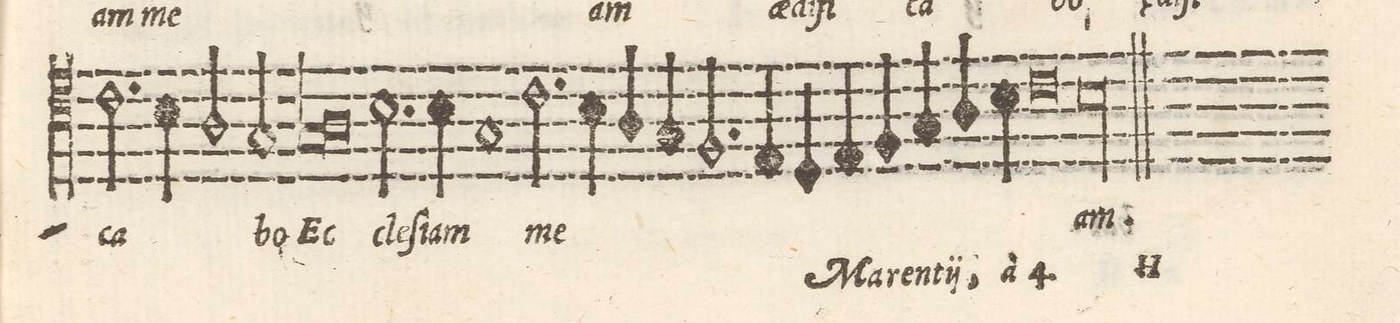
**kern	**text
*I"TENOR	*
*clefC4	*
*k[]	*
*met(C|)	*
*M2/1	*
2.c\	-ca-
4B\	.
2A/	.
2G/	-bo
=68-	=68-
*lig	*
1G	Ec-
1A	.
*Xlig	*
=69-	=69-
2.B\	-cle-
4B\	-ſi-
1G	-am
=70-	=70-
2.c\	me-
4B\	.
4A/	.
4G/	.
2.F/	.
=71-	=71-
4E/	.
4D/	.
4E/	.
4F/	.
4G/	.
4A/	.
4B\	.
=72-	=72-
0c	.
=73-	=73-
0Bl	-am.
==	==
*-	*-
